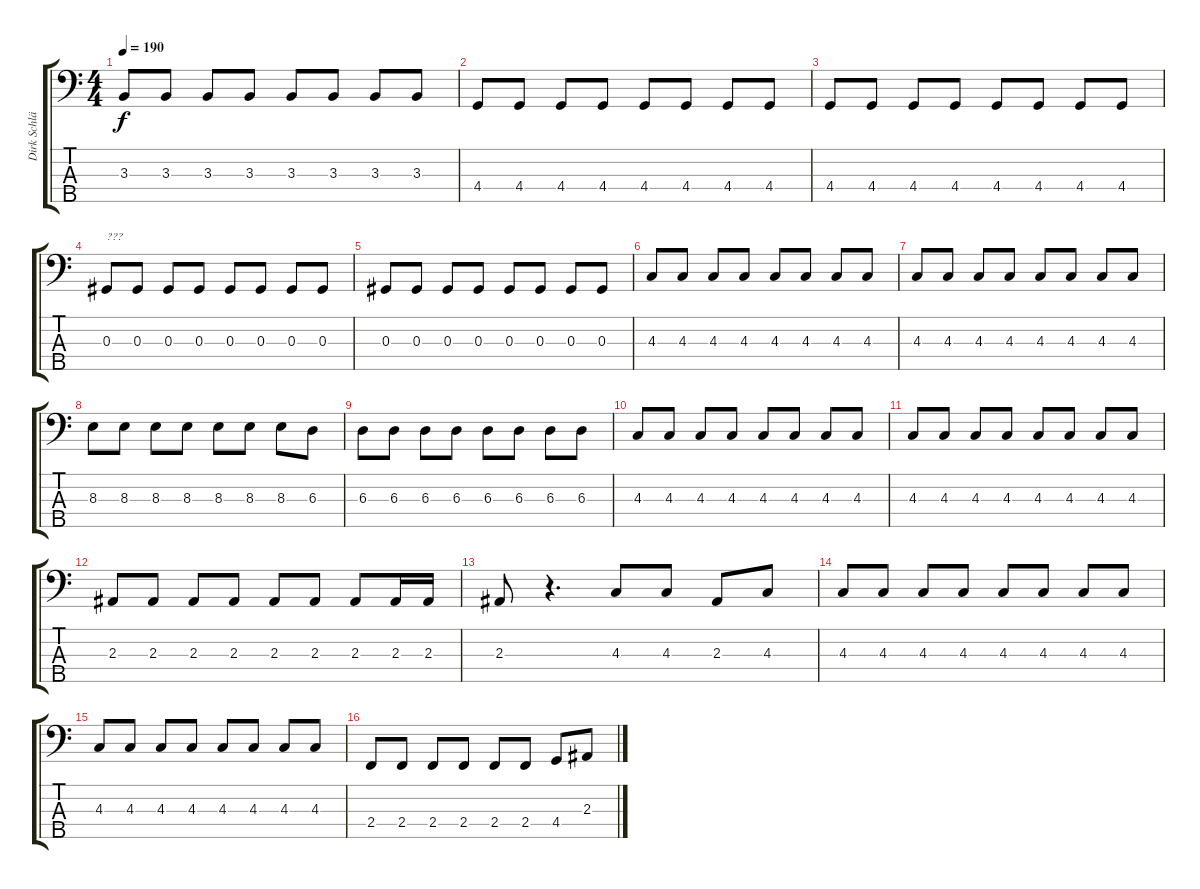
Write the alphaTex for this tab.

\track ("Dirk Schlächter" "Dirk Schlä") {instrument electricbasspick}
\staff {score tabs}
\tuning (Gb2 Db2 Ab1 Eb1 Bb0) {hide}
\ts (4 4)
\tempo 190
\clef f4
\ks c
3.3.8{dy f} 3.3.8 3.3.8 3.3.8 3.3.8 3.3.8 3.3.8 3.3.8 |
4.4.8 4.4.8 4.4.8 4.4.8 4.4.8 4.4.8 4.4.8 4.4.8 |
4.4.8 4.4.8 4.4.8 4.4.8 4.4.8 4.4.8 4.4.8 4.4.8 |
0.3.8{txt "???"} 0.3.8 0.3.8 0.3.8 0.3.8 0.3.8 0.3.8 0.3.8 |
0.3.8 0.3.8 0.3.8 0.3.8 0.3.8 0.3.8 0.3.8 0.3.8 |
4.3.8 4.3.8 4.3.8 4.3.8 4.3.8 4.3.8 4.3.8 4.3.8 |
4.3.8 4.3.8 4.3.8 4.3.8 4.3.8 4.3.8 4.3.8 4.3.8 |
8.3.8 8.3.8 8.3.8 8.3.8 8.3.8 8.3.8 8.3.8 6.3.8 |
6.3.8 6.3.8 6.3.8 6.3.8 6.3.8 6.3.8 6.3.8 6.3.8 |
4.3.8 4.3.8 4.3.8 4.3.8 4.3.8 4.3.8 4.3.8 4.3.8 |
4.3.8 4.3.8 4.3.8 4.3.8 4.3.8 4.3.8 4.3.8 4.3.8 |
2.3.8 2.3.8 2.3.8 2.3.8 2.3.8 2.3.8 2.3.8 2.3.16 2.3.16 |
2.3.8 r.4{d} 4.3.8 4.3.8 2.3.8 4.3.8 |
4.3.8 4.3.8 4.3.8 4.3.8 4.3.8 4.3.8 4.3.8 4.3.8 |
4.3.8 4.3.8 4.3.8 4.3.8 4.3.8 4.3.8 4.3.8 4.3.8 |
2.4.8 2.4.8 2.4.8 2.4.8 2.4.8 2.4.8 4.4.8 2.3.8
